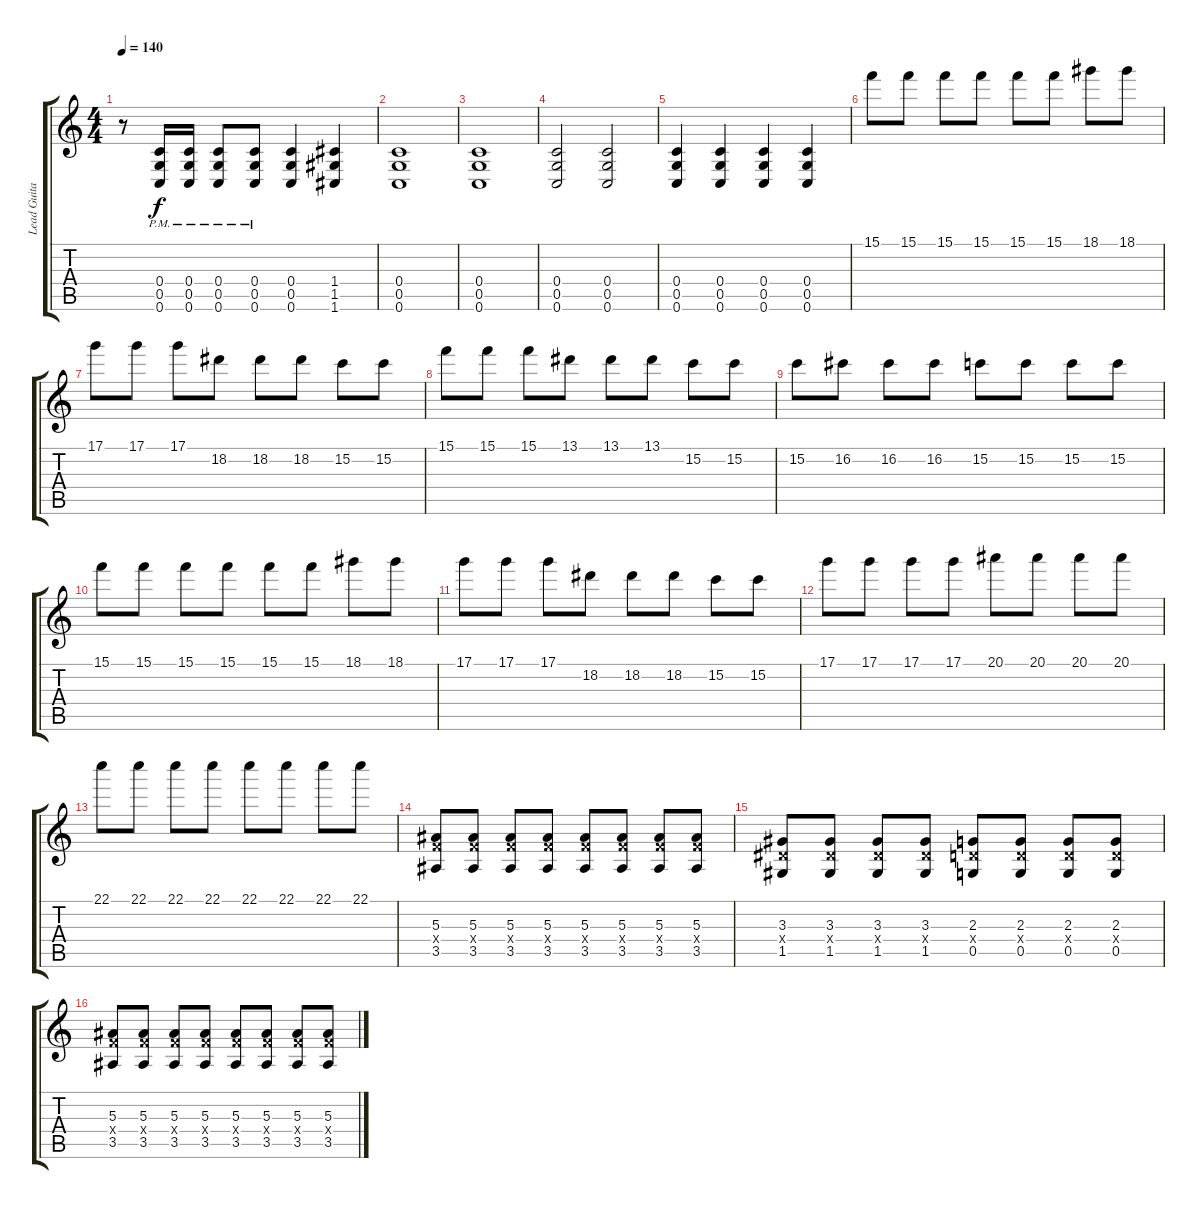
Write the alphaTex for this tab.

\track ("Lead Guitar" "Lead Guita") {instrument distortionguitar}
\staff {score tabs}
\tuning (D4 A3 F3 C3 G2 C2) {hide}
\ts (4 4)
\tempo 140
\clef g2
\ks c
r.8{dy f} (0.4{pm} 0.5{pm} 0.6{pm}).16 (0.4{pm} 0.5{pm} 0.6{pm}).16 (0.4{pm} 0.5{pm} 0.6{pm}).8 (0.4{pm} 0.5{pm} 0.6{pm}).8 (0.4 0.5 0.6).4 (1.4 1.5 1.6).4 |
(0.4 0.5 0.6).1 |
(0.4 0.5 0.6).1 |
(0.4 0.5 0.6).2 (0.4 0.5 0.6).2 |
(0.4 0.5 0.6).4 (0.4 0.5 0.6).4 (0.4 0.5 0.6).4 (0.4 0.5 0.6).4 |
15.1.8 15.1.8 15.1.8 15.1.8 15.1.8 15.1.8 18.1.8 18.1.8 |
17.1.8 17.1.8 17.1.8 18.2.8 18.2.8 18.2.8 15.2.8 15.2.8 |
15.1.8 15.1.8 15.1.8 13.1.8 13.1.8 13.1.8 15.2.8 15.2.8 |
15.2.8 16.2.8 16.2.8 16.2.8 15.2.8 15.2.8 15.2.8 15.2.8 |
15.1.8 15.1.8 15.1.8 15.1.8 15.1.8 15.1.8 18.1.8 18.1.8 |
17.1.8 17.1.8 17.1.8 18.2.8 18.2.8 18.2.8 15.2.8 15.2.8 |
17.1.8 17.1.8 17.1.8 17.1.8 20.1.8 20.1.8 20.1.8 20.1.8 |
22.1.8 22.1.8 22.1.8 22.1.8 22.1.8 22.1.8 22.1.8 22.1.8 |
(5.3 5.4{x} 3.5).8 (5.3 5.4{x} 3.5).8 (5.3 5.4{x} 3.5).8 (5.3 5.4{x} 3.5).8 (5.3 5.4{x} 3.5).8 (5.3 5.4{x} 3.5).8 (5.3 5.4{x} 3.5).8 (5.3 5.4{x} 3.5).8 |
(3.3 3.4{x} 1.5).8 (3.3 3.4{x} 1.5).8 (3.3 3.4{x} 1.5).8 (3.3 3.4{x} 1.5).8 (2.3 2.4{x} 0.5).8 (2.3 2.4{x} 0.5).8 (2.3 2.4{x} 0.5).8 (2.3 2.4{x} 0.5).8 |
(5.3 5.4{x} 3.5).8 (5.3 5.4{x} 3.5).8 (5.3 5.4{x} 3.5).8 (5.3 5.4{x} 3.5).8 (5.3 5.4{x} 3.5).8 (5.3 5.4{x} 3.5).8 (5.3 5.4{x} 3.5).8 (5.3 5.4{x} 3.5).8
